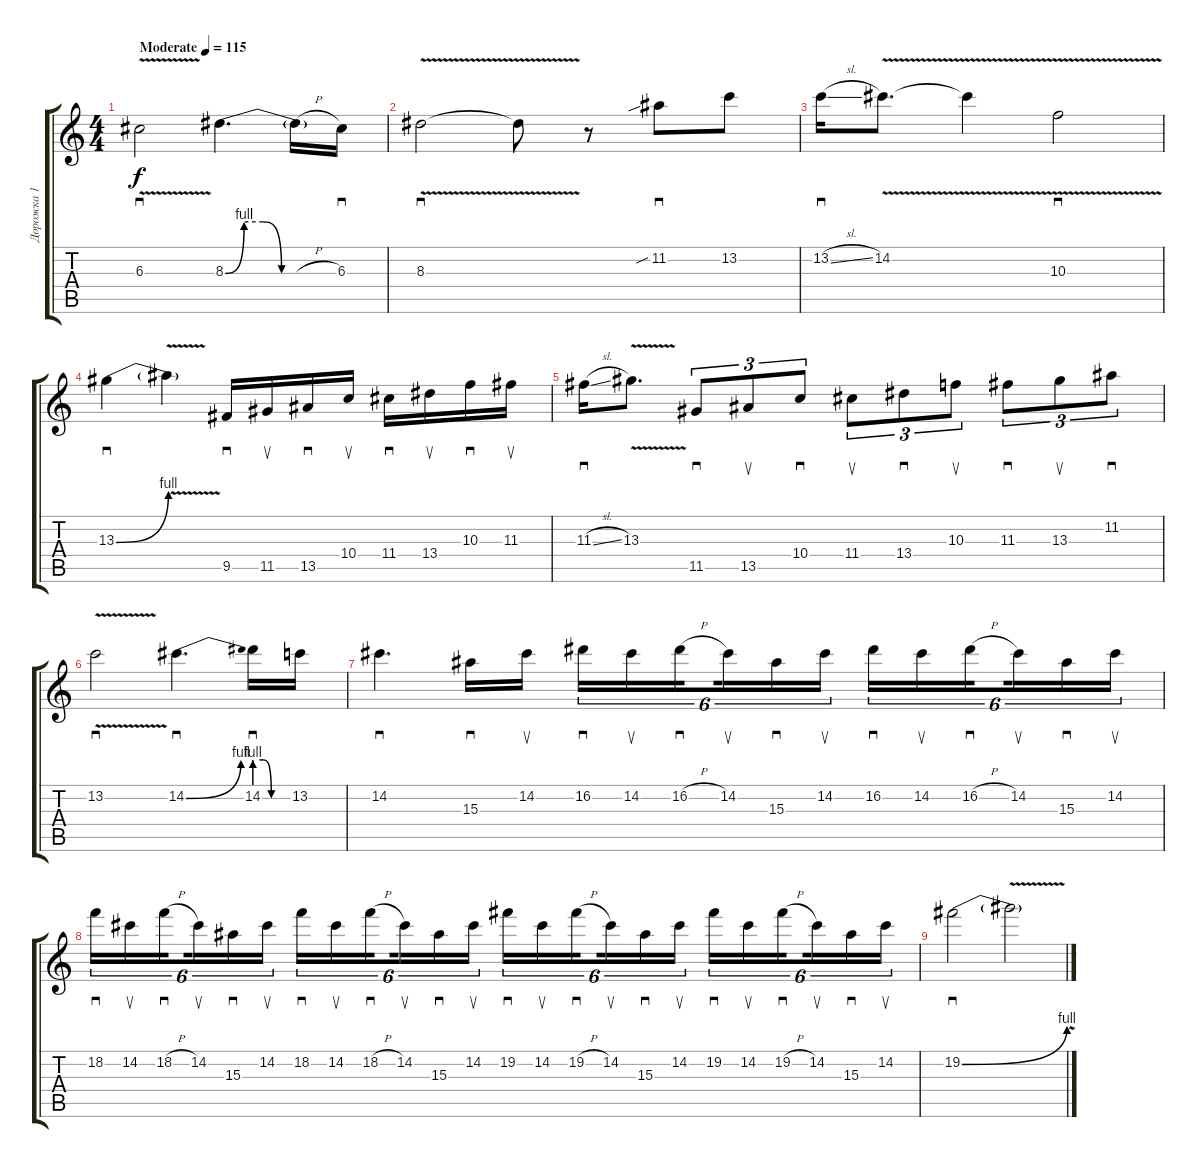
\track ("Дорожка 1" "Дорожка 1") {instrument overdrivenguitar}
\staff {score tabs}
\tuning (E4 B3 G3 D3 A2 E2) {hide}
\ts (4 4)
\tempo (115 "Moderate")
\clef g2
\ks c
6.3{v}.2{sd dy f instrument overdrivenguitar} 8.3{be (custom 0 0 10 4 20 4 30 0 60 0)}.4{d} 8.3{h t}.16 6.3.16{sd} |
8.3{v}.2{sd} 8.3{t}.8 r.8 11.2{sib}.8{sd} 13.2.8 |
13.2{sl}.16{sd} 14.2{v}.8{d} 14.2{v t}.4 10.3{v}.2{sd} |
13.3{be (bend 0 0 60 4)}.4{sd} 13.3{v t}.4 9.5.16{sd} 11.5.16{su} 13.5.16{sd} 10.4.16{su} 11.4.16{sd} 13.4.16{su} 10.3.16{sd} 11.3.16{su} |
11.3{sl}.16{sd} 13.3{v}.8{d} 11.5.8{sd tu (3 2)} 13.5.8{su tu (3 2)} 10.4.8{sd tu (3 2)} 11.4.8{su tu (3 2)} 13.4.8{sd tu (3 2)} 10.3.8{su tu (3 2)} 11.3.8{sd tu (3 2)} 13.3.8{su tu (3 2)} 11.2.8{sd tu (3 2)} |
13.2{v}.2{sd} 14.2{be (bend 0 0 60 4)}.4{d sd} 14.2{be (custom 0 4 15 4 30 0 60 0)}.16{sd} 13.2.16 |
14.2.4{d sd} 15.3.16{sd} 14.2.16{su} 16.2.16{sd tu (6 4)} 14.2.16{su tu (6 4)} 16.2{h}.16{sd tu (6 4) beam splitsecondary} 14.2.16{su tu (6 4)} 15.3.16{sd tu (6 4)} 14.2.16{su tu (6 4)} 16.2.16{sd tu (6 4)} 14.2.16{su tu (6 4)} 16.2{h}.16{sd tu (6 4) beam splitsecondary} 14.2.16{su tu (6 4)} 15.3.16{sd tu (6 4)} 14.2.16{su tu (6 4)} |
18.2.16{sd tu (6 4)} 14.2.16{su tu (6 4)} 18.2{h}.16{sd tu (6 4) beam splitsecondary} 14.2.16{su tu (6 4)} 15.3.16{sd tu (6 4)} 14.2.16{su tu (6 4)} 18.2.16{sd tu (6 4)} 14.2.16{su tu (6 4)} 18.2{h}.16{sd tu (6 4) beam splitsecondary} 14.2.16{su tu (6 4)} 15.3.16{sd tu (6 4)} 14.2.16{su tu (6 4)} 19.2.16{sd tu (6 4)} 14.2.16{su tu (6 4)} 19.2{h}.16{sd tu (6 4) beam splitsecondary} 14.2.16{su tu (6 4)} 15.3.16{sd tu (6 4)} 14.2.16{su tu (6 4)} 19.2.16{sd tu (6 4)} 14.2.16{su tu (6 4)} 19.2{h}.16{sd tu (6 4) beam splitsecondary} 14.2.16{su tu (6 4)} 15.3.16{sd tu (6 4)} 14.2.16{su tu (6 4)} |
19.2{be (bend 0 0 60 4)}.2{sd} 19.2{v t}.2
